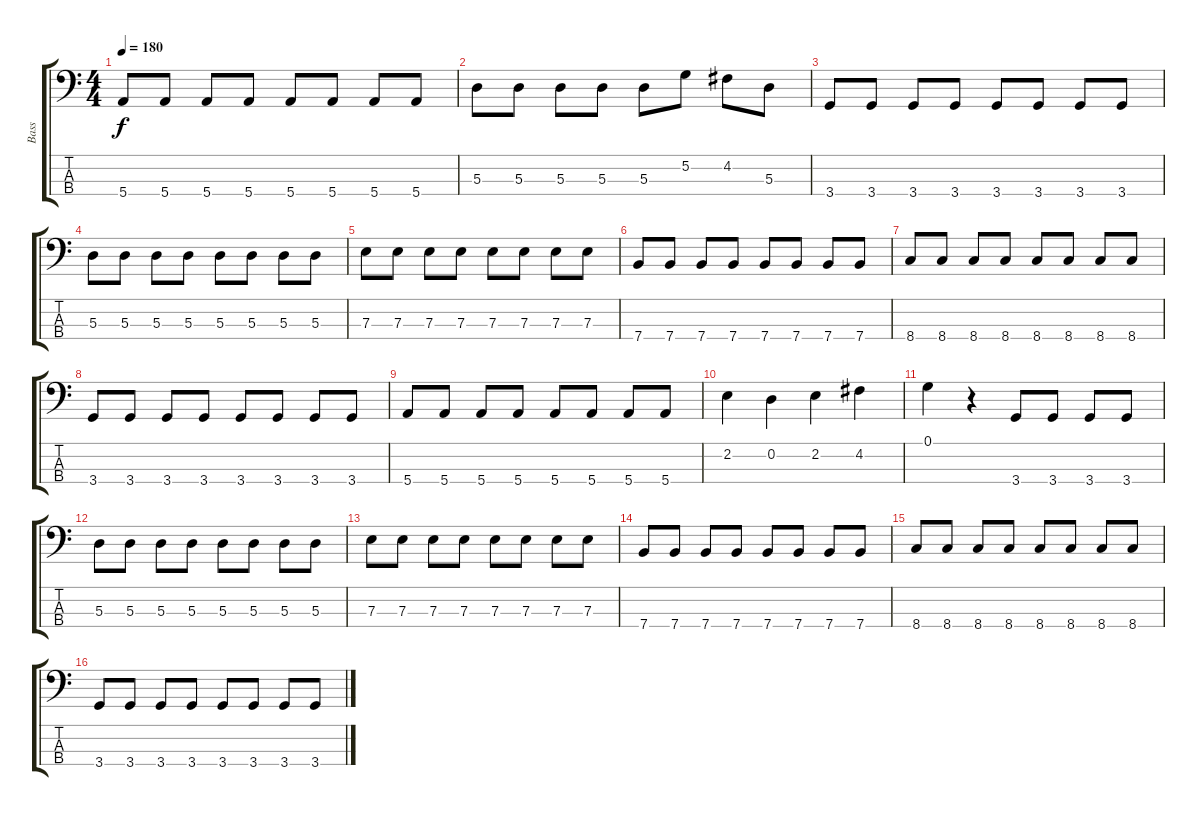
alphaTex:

\track ("Bass" "Bass") {instrument acousticbass}
\staff {score tabs}
\tuning (G2 D2 A1 E1) {hide}
\ts (4 4)
\tempo 180
\clef f4
\ks c
5.4.8{dy f} 5.4.8 5.4.8 5.4.8 5.4.8 5.4.8 5.4.8 5.4.8 |
5.3.8 5.3.8 5.3.8 5.3.8 5.3.8 5.2.8 4.2.8 5.3.8 |
3.4.8 3.4.8 3.4.8 3.4.8 3.4.8 3.4.8 3.4.8 3.4.8 |
5.3.8 5.3.8 5.3.8 5.3.8 5.3.8 5.3.8 5.3.8 5.3.8 |
7.3.8 7.3.8 7.3.8 7.3.8 7.3.8 7.3.8 7.3.8 7.3.8 |
7.4.8 7.4.8 7.4.8 7.4.8 7.4.8 7.4.8 7.4.8 7.4.8 |
8.4.8 8.4.8 8.4.8 8.4.8 8.4.8 8.4.8 8.4.8 8.4.8 |
3.4.8 3.4.8 3.4.8 3.4.8 3.4.8 3.4.8 3.4.8 3.4.8 |
5.4.8 5.4.8 5.4.8 5.4.8 5.4.8 5.4.8 5.4.8 5.4.8 |
2.2.4 0.2.4 2.2.4 4.2.4 |
0.1.4 r.4 3.4.8 3.4.8 3.4.8 3.4.8 |
5.3.8 5.3.8 5.3.8 5.3.8 5.3.8 5.3.8 5.3.8 5.3.8 |
7.3.8 7.3.8 7.3.8 7.3.8 7.3.8 7.3.8 7.3.8 7.3.8 |
7.4.8 7.4.8 7.4.8 7.4.8 7.4.8 7.4.8 7.4.8 7.4.8 |
8.4.8 8.4.8 8.4.8 8.4.8 8.4.8 8.4.8 8.4.8 8.4.8 |
3.4.8 3.4.8 3.4.8 3.4.8 3.4.8 3.4.8 3.4.8 3.4.8
